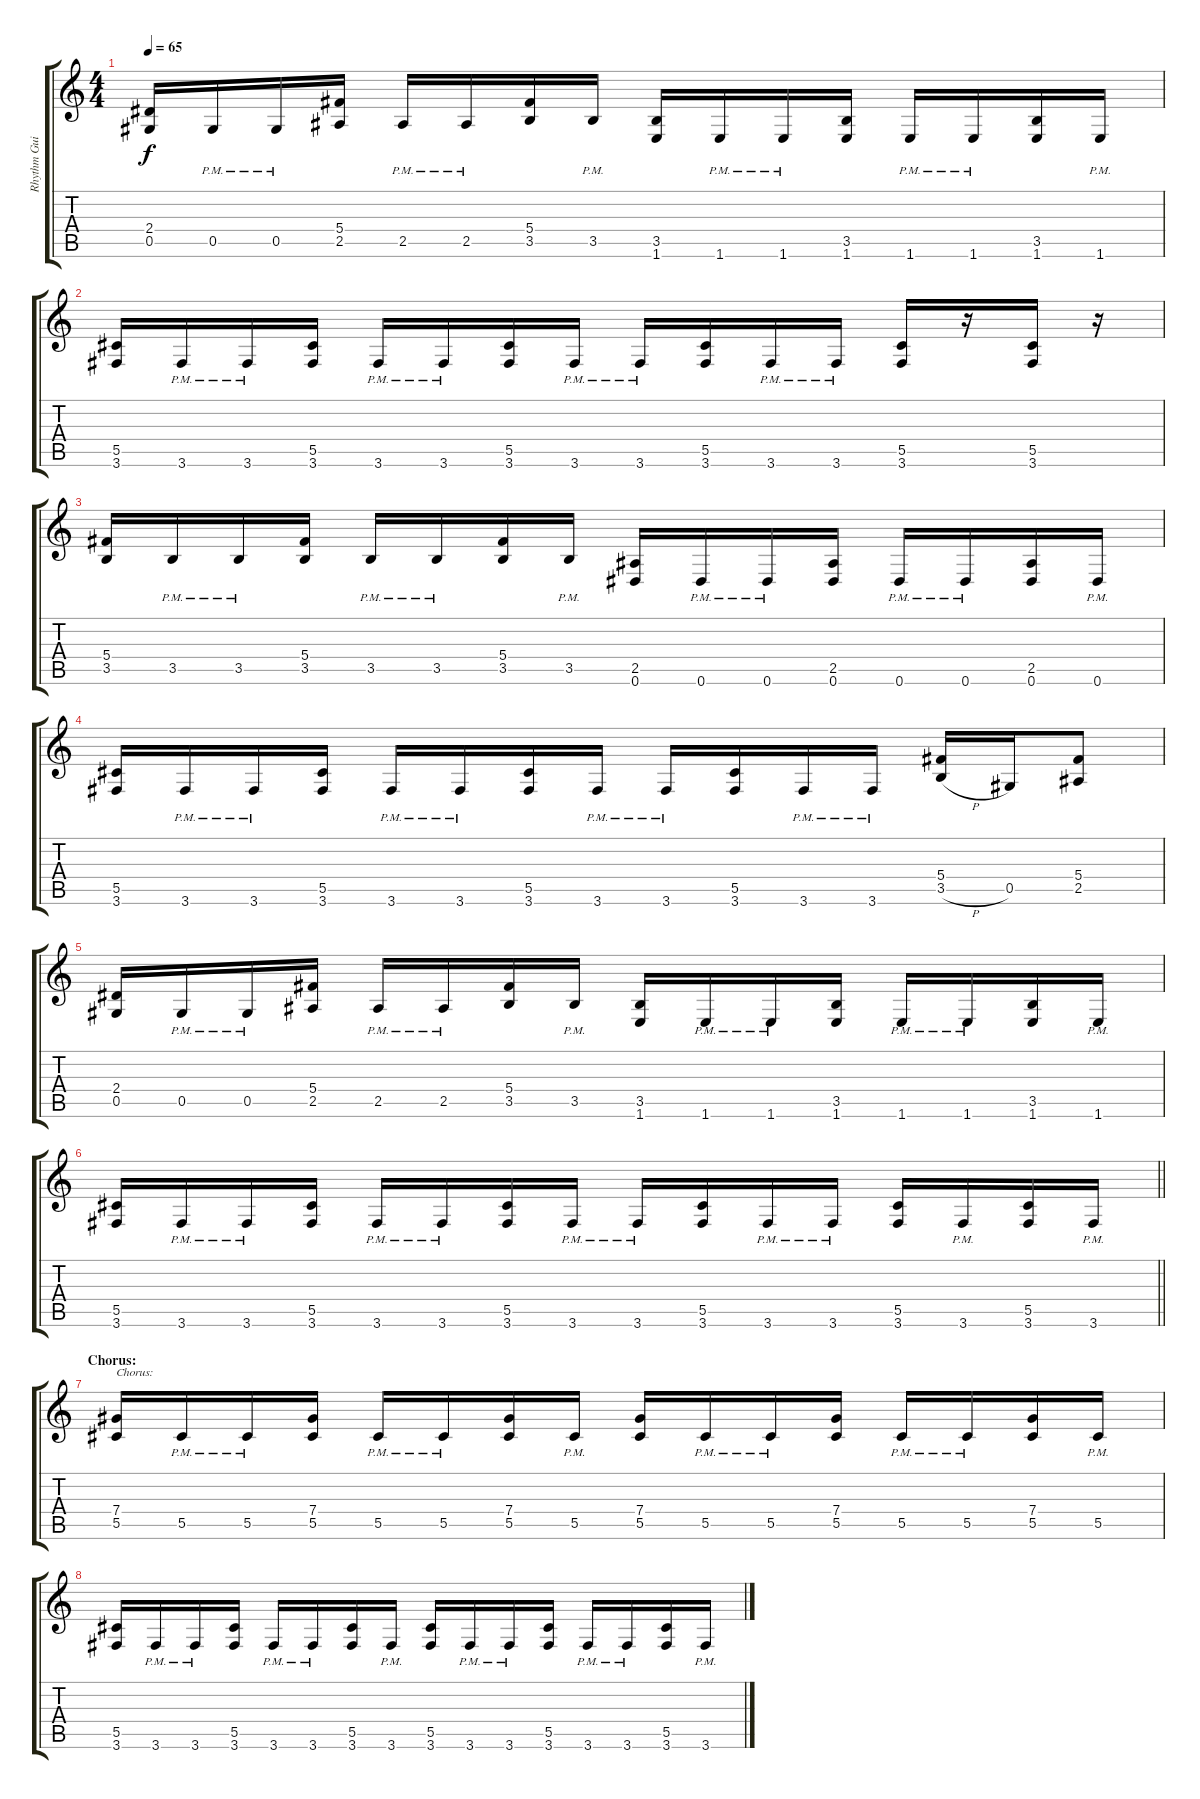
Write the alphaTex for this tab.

\track ("Rhythm Guitar 2" "Rhythm Gui") {instrument distortionguitar}
\staff {score tabs}
\tuning (Eb4 Bb3 Gb3 Db3 Ab2 Eb2) {hide}
\ts (4 4)
\tempo 65
\clef g2
\ks c
(2.4 0.5).16{dy f} 0.5{pm}.16 0.5{pm}.16 (5.4 2.5).16 2.5{pm}.16 2.5{pm}.16 (5.4 3.5).16 3.5{pm}.16 (3.5 1.6).16 1.6{pm}.16 1.6{pm}.16 (3.5 1.6).16 1.6{pm}.16 1.6{pm}.16 (3.5 1.6).16 1.6{pm}.16 |
(5.5 3.6).16 3.6{pm}.16 3.6{pm}.16 (5.5 3.6).16 3.6{pm}.16 3.6{pm}.16 (5.5 3.6).16 3.6{pm}.16 3.6{pm}.16 (5.5 3.6).16 3.6{pm}.16 3.6{pm}.16 (5.5 3.6).16 r.16 (5.5 3.6).16 r.16 |
(5.4 3.5).16 3.5{pm}.16 3.5{pm}.16 (5.4 3.5).16 3.5{pm}.16 3.5{pm}.16 (5.4 3.5).16 3.5{pm}.16 (2.5 0.6).16 0.6{pm}.16 0.6{pm}.16 (2.5 0.6).16 0.6{pm}.16 0.6{pm}.16 (2.5 0.6).16 0.6{pm}.16 |
(5.5 3.6).16 3.6{pm}.16 3.6{pm}.16 (5.5 3.6).16 3.6{pm}.16 3.6{pm}.16 (5.5 3.6).16 3.6{pm}.16 3.6{pm}.16 (5.5 3.6).16 3.6{pm}.16 3.6{pm}.16 (5.4 3.5{h}).16 0.5.16 (5.4 2.5).8 |
(2.4 0.5).16 0.5{pm}.16 0.5{pm}.16 (5.4 2.5).16 2.5{pm}.16 2.5{pm}.16 (5.4 3.5).16 3.5{pm}.16 (3.5 1.6).16 1.6{pm}.16 1.6{pm}.16 (3.5 1.6).16 1.6{pm}.16 1.6{pm}.16 (3.5 1.6).16 1.6{pm}.16 |
\barLineRight lightlight
(5.5 3.6).16 3.6{pm}.16 3.6{pm}.16 (5.5 3.6).16 3.6{pm}.16 3.6{pm}.16 (5.5 3.6).16 3.6{pm}.16 3.6{pm}.16 (5.5 3.6).16 3.6{pm}.16 3.6{pm}.16 (5.5 3.6).16 3.6{pm}.16 (5.5 3.6).16 3.6{pm}.16 |
\section ("" "Chorus:")
(7.4 5.5).16{txt "Chorus:"} 5.5{pm}.16 5.5{pm}.16 (7.4 5.5).16 5.5{pm}.16 5.5{pm}.16 (7.4 5.5).16 5.5{pm}.16 (7.4 5.5).16 5.5{pm}.16 5.5{pm}.16 (7.4 5.5).16 5.5{pm}.16 5.5{pm}.16 (7.4 5.5).16 5.5{pm}.16 |
(5.5 3.6).16 3.6{pm}.16 3.6{pm}.16 (5.5 3.6).16 3.6{pm}.16 3.6{pm}.16 (5.5 3.6).16 3.6{pm}.16 (5.5 3.6).16 3.6{pm}.16 3.6{pm}.16 (5.5 3.6).16 3.6{pm}.16 3.6{pm}.16 (5.5 3.6).16 3.6{pm}.16
